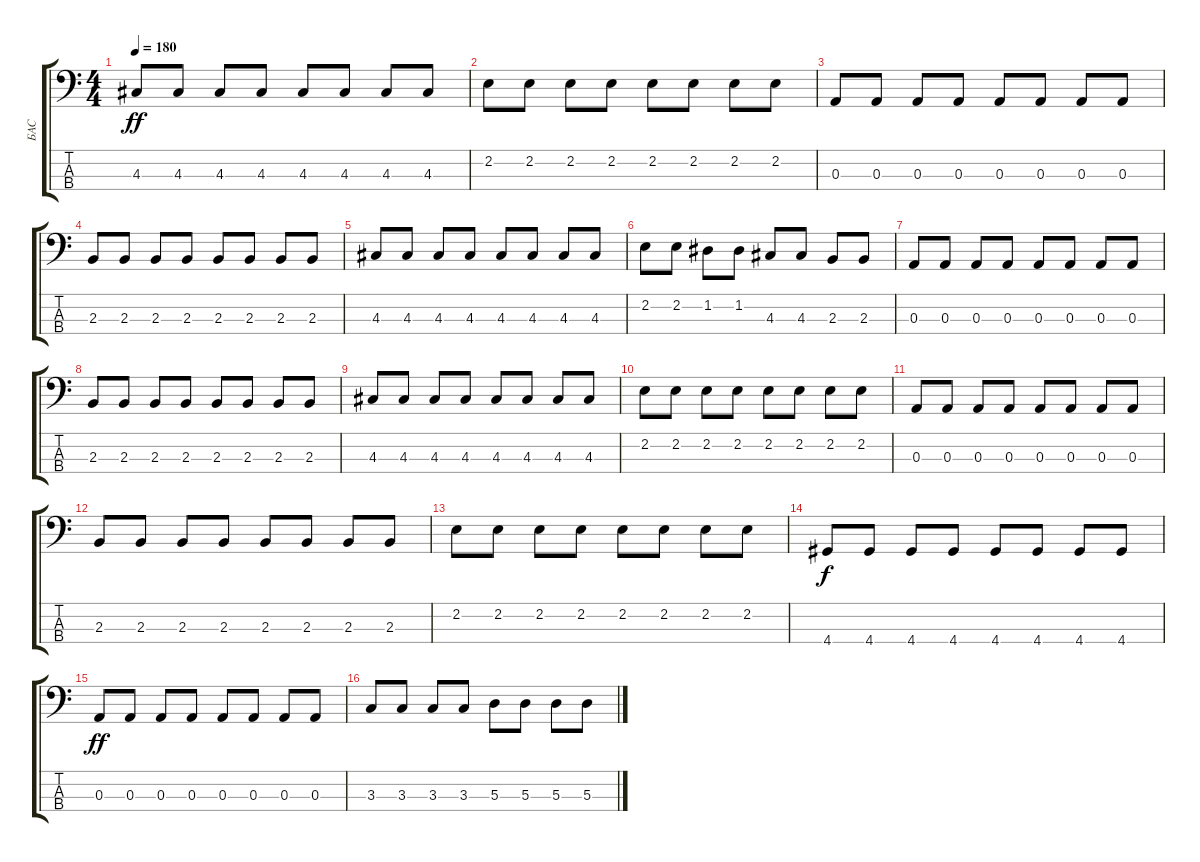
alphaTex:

\track ("БАС" "БАС") {instrument electricbassfinger}
\staff {score tabs}
\tuning (G2 D2 A1 E1) {hide}
\ts (4 4)
\tempo 180
\clef f4
\ks c
4.3.8{dy ff} 4.3.8 4.3.8 4.3.8 4.3.8 4.3.8 4.3.8 4.3.8 |
2.2.8 2.2.8 2.2.8 2.2.8 2.2.8 2.2.8 2.2.8 2.2.8 |
0.3.8 0.3.8 0.3.8 0.3.8 0.3.8 0.3.8 0.3.8 0.3.8 |
2.3.8 2.3.8 2.3.8 2.3.8 2.3.8 2.3.8 2.3.8 2.3.8 |
4.3.8 4.3.8 4.3.8 4.3.8 4.3.8 4.3.8 4.3.8 4.3.8 |
2.2.8 2.2.8 1.2.8 1.2.8 4.3.8 4.3.8 2.3.8 2.3.8 |
0.3.8 0.3.8 0.3.8 0.3.8 0.3.8 0.3.8 0.3.8 0.3.8 |
2.3.8 2.3.8 2.3.8 2.3.8 2.3.8 2.3.8 2.3.8 2.3.8 |
4.3.8 4.3.8 4.3.8 4.3.8 4.3.8 4.3.8 4.3.8 4.3.8 |
2.2.8 2.2.8 2.2.8 2.2.8 2.2.8 2.2.8 2.2.8 2.2.8 |
0.3.8 0.3.8 0.3.8 0.3.8 0.3.8 0.3.8 0.3.8 0.3.8 |
2.3.8 2.3.8 2.3.8 2.3.8 2.3.8 2.3.8 2.3.8 2.3.8 |
2.2.8 2.2.8 2.2.8 2.2.8 2.2.8 2.2.8 2.2.8 2.2.8 |
4.4.8{dy f} 4.4.8 4.4.8 4.4.8 4.4.8 4.4.8 4.4.8 4.4.8 |
0.3.8{dy ff} 0.3.8 0.3.8 0.3.8 0.3.8 0.3.8 0.3.8 0.3.8 |
3.3.8 3.3.8 3.3.8 3.3.8 5.3.8 5.3.8 5.3.8 5.3.8
